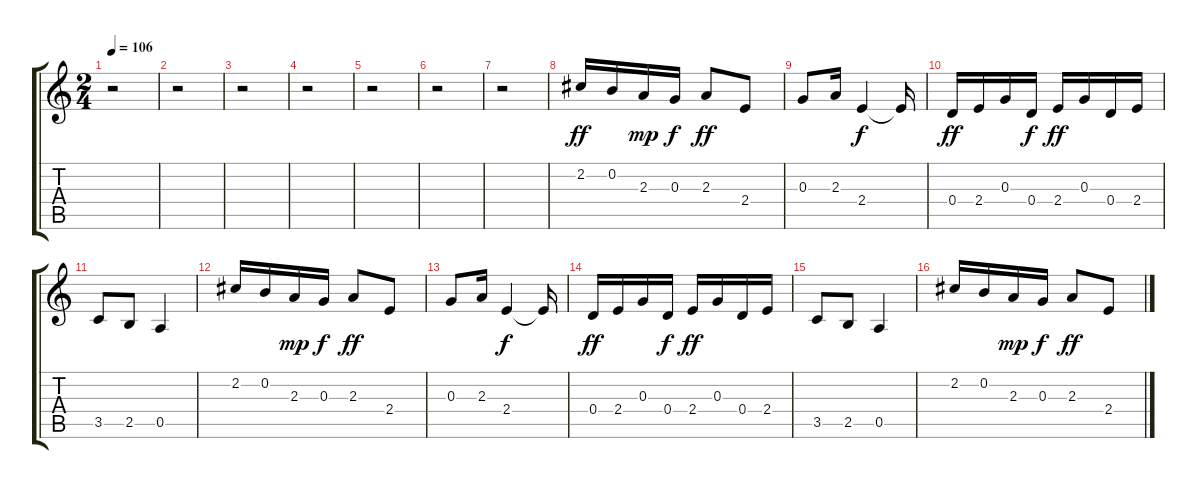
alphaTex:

\track "" {instrument acousticguitarnylon}
\staff {score tabs}
\tuning (E4 B3 G3 D3 A2 E2) {hide}
\ts (2 4)
\tempo 106
\clef g2
\ks c
r.2{dy ff} |
r.2 |
r.2 |
r.2 |
r.2 |
r.2 |
r.2 |
2.2.16 0.2.16 2.3.16{dy mp} 0.3.16{dy f} 2.3.8{dy ff} 2.4.8 |
0.3.8 2.3.16 2.4.4{dy f} 2.4{t}.16 |
0.4.16{dy ff} 2.4.16 0.3.16 0.4.16{dy f} 2.4.16{dy ff} 0.3.16 0.4.16 2.4.16 |
3.5.8 2.5.8 0.5.4 |
2.2.16 0.2.16 2.3.16{dy mp} 0.3.16{dy f} 2.3.8{dy ff} 2.4.8 |
0.3.8 2.3.16 2.4.4{dy f} 2.4{t}.16 |
0.4.16{dy ff} 2.4.16 0.3.16 0.4.16{dy f} 2.4.16{dy ff} 0.3.16 0.4.16 2.4.16 |
3.5.8 2.5.8 0.5.4 |
2.2.16 0.2.16 2.3.16{dy mp} 0.3.16{dy f} 2.3.8{dy ff} 2.4.8
